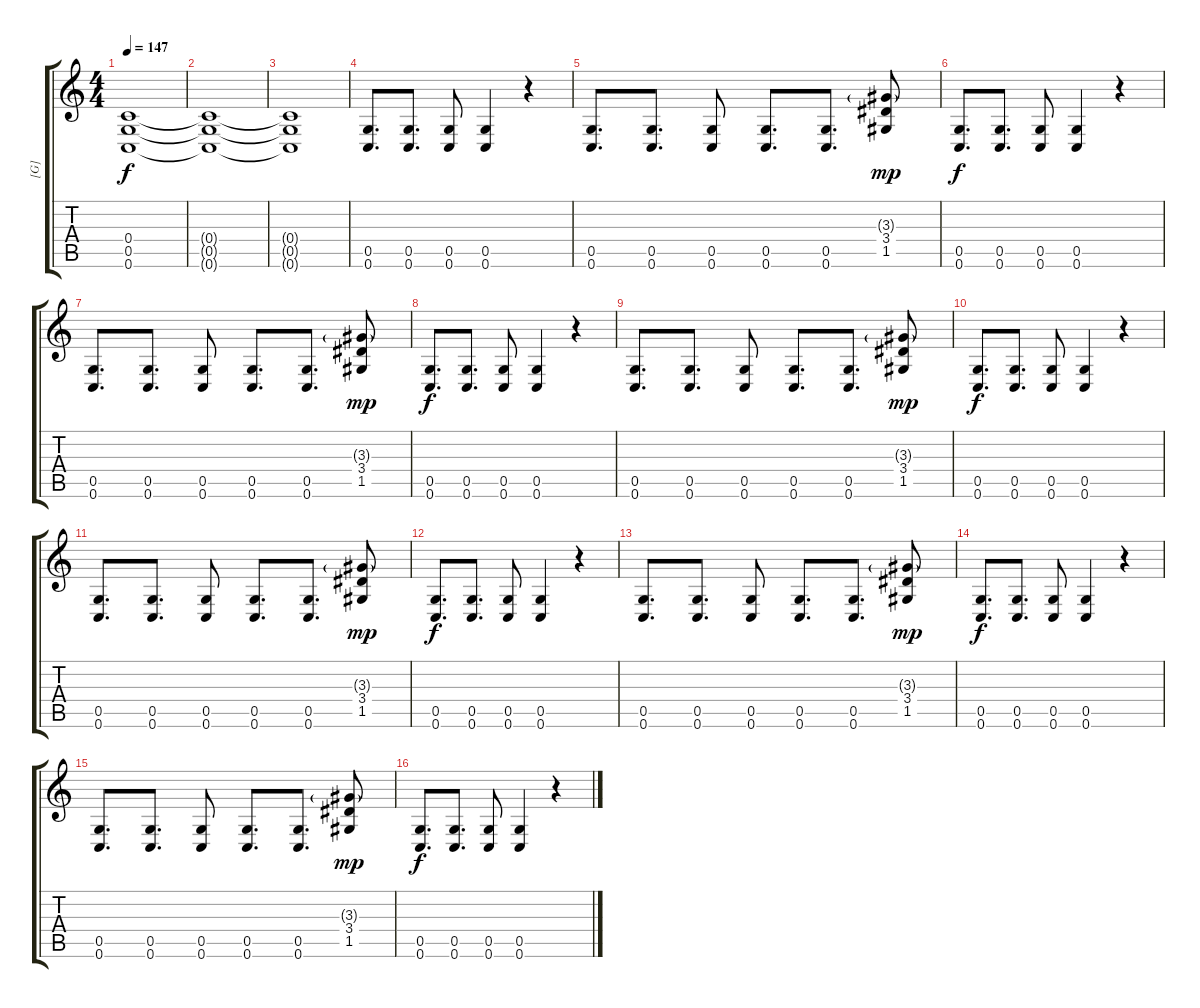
\track ("[G]" "[G]") {instrument distortionguitar}
\staff {score tabs}
\tuning (D4 A3 F3 C3 G2 C2) {hide}
\ts (4 4)
\tempo 147
\clef g2
\ks c
(0.4{t} 0.5{t} 0.6{t}).1{dy f} |
(0.4{t} 0.5{t} 0.6{t}).1 |
(0.4{t} 0.5{t} 0.6{t}).1 |
(0.5 0.6).8{d} (0.5 0.6).8{d} (0.5 0.6).8 (0.5 0.6).4 r.4 |
(0.5 0.6).8{d} (0.5 0.6).8{d} (0.5 0.6).8 (0.5 0.6).8{d} (0.5 0.6).8{d} (3.3{g} 3.4 1.5).8{dy mp} |
(0.5 0.6).8{d dy f} (0.5 0.6).8{d} (0.5 0.6).8 (0.5 0.6).4 r.4 |
(0.5 0.6).8{d} (0.5 0.6).8{d} (0.5 0.6).8 (0.5 0.6).8{d} (0.5 0.6).8{d} (3.3{g} 3.4 1.5).8{dy mp} |
(0.5 0.6).8{d dy f} (0.5 0.6).8{d} (0.5 0.6).8 (0.5 0.6).4 r.4 |
(0.5 0.6).8{d} (0.5 0.6).8{d} (0.5 0.6).8 (0.5 0.6).8{d} (0.5 0.6).8{d} (3.3{g} 3.4 1.5).8{dy mp} |
(0.5 0.6).8{d dy f} (0.5 0.6).8{d} (0.5 0.6).8 (0.5 0.6).4 r.4 |
(0.5 0.6).8{d} (0.5 0.6).8{d} (0.5 0.6).8 (0.5 0.6).8{d} (0.5 0.6).8{d} (3.3{g} 3.4 1.5).8{dy mp} |
(0.5 0.6).8{d dy f} (0.5 0.6).8{d} (0.5 0.6).8 (0.5 0.6).4 r.4 |
(0.5 0.6).8{d} (0.5 0.6).8{d} (0.5 0.6).8 (0.5 0.6).8{d} (0.5 0.6).8{d} (3.3{g} 3.4 1.5).8{dy mp} |
(0.5 0.6).8{d dy f} (0.5 0.6).8{d} (0.5 0.6).8 (0.5 0.6).4 r.4 |
(0.5 0.6).8{d} (0.5 0.6).8{d} (0.5 0.6).8 (0.5 0.6).8{d} (0.5 0.6).8{d} (3.3{g} 3.4 1.5).8{dy mp} |
(0.5 0.6).8{d dy f} (0.5 0.6).8{d} (0.5 0.6).8 (0.5 0.6).4 r.4
